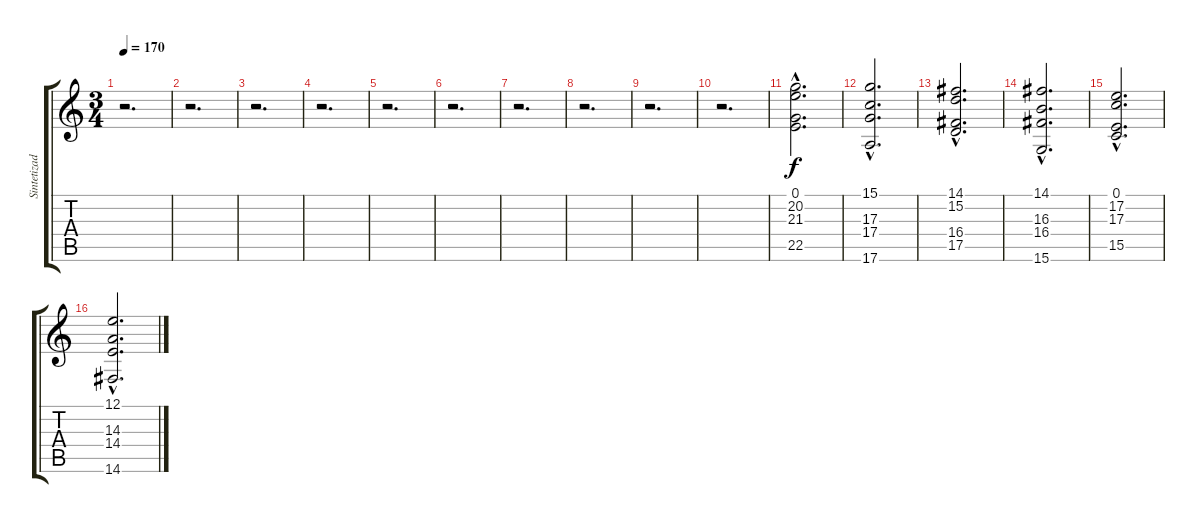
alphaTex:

\track ("Sintetizador" "Sintetizad") {instrument churchorgan}
\staff {score tabs}
\tuning (E4 B3 G3 D3 A2 E2) {hide}
\ts (3 4)
\tempo 170
\clef g2
\ks c
r.2{d dy mf} |
r.2{d} |
r.2{d} |
r.2{d} |
r.2{d} |
r.2{d} |
r.2{d} |
r.2{d} |
r.2{d} |
r.2{d} |
(0.1{hac} 20.2{hac} 21.3{hac} 22.5{hac}).2{d dy f} |
(15.1{hac} 17.3{hac} 17.4{hac} 17.6{hac}).2{d} |
(14.1{hac} 15.2{hac} 16.4{hac} 17.5{hac}).2{d} |
(14.1{hac} 16.3{hac} 16.4{hac} 15.6{hac}).2{d} |
(0.1{hac} 17.2{hac} 17.3{hac} 15.5{hac}).2{d} |
(12.1{hac} 14.3{hac} 14.4{hac} 14.6{hac}).2{d}
